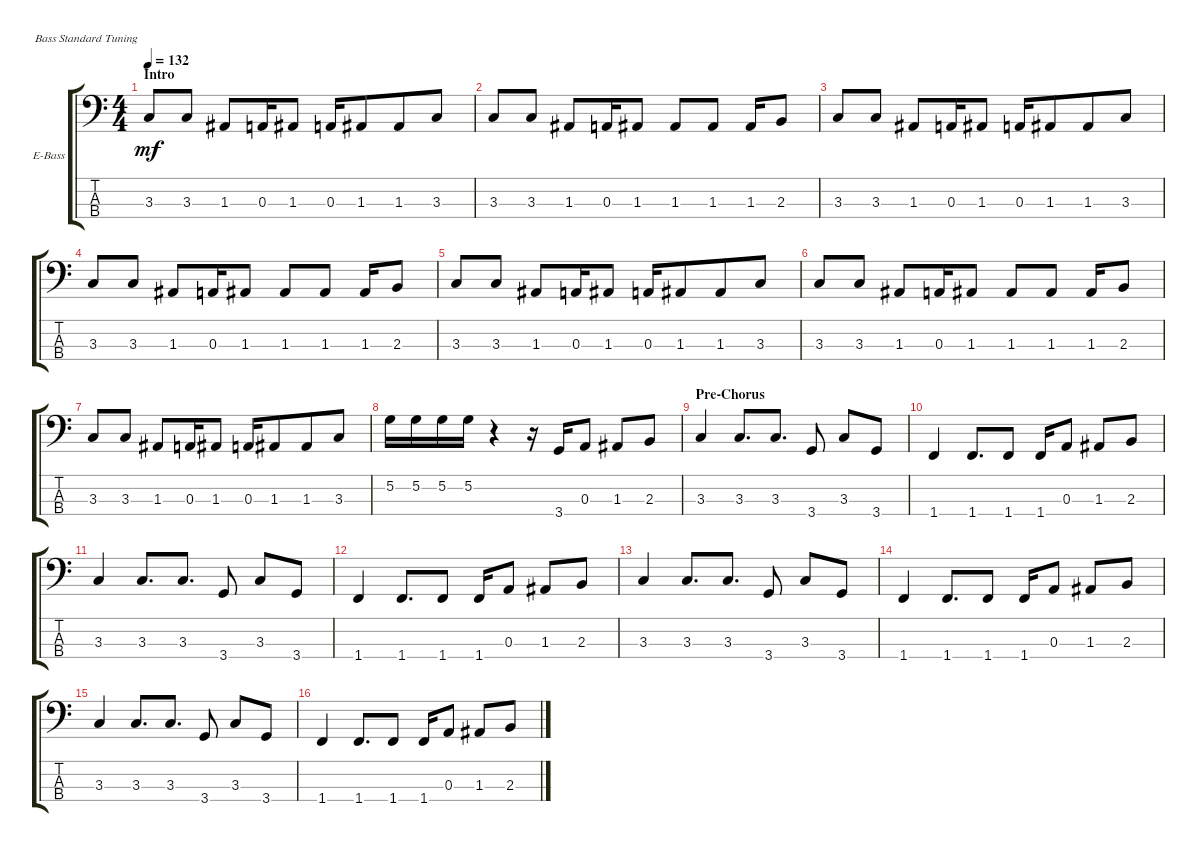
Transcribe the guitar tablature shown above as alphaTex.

\defaultSystemsLayout 4
\bracketExtendMode groupsimilarinstruments
\firstSystemTrackNameOrientation horizontal
\otherSystemsTrackNameOrientation horizontal
\track ("Bass" "E-Bass") {instrument electricbassfinger}
\staff {score tabs}
\tuning (G2 D2 A1 E1)
\ts (4 4)
\section ("" "Intro")
\tempo 132
\clef f4
\scale
0.485477
\ks c
3.3.8{dy mf instrument electricbassfinger} 3.3.8 1.3.8 0.3.16 1.3.8 0.3.16 1.3.8{beam merge} 1.3.8 3.3.8 |
\scale
0.257261 3.3.8 3.3.8 1.3.8 0.3.16 1.3.8 1.3.8 1.3.8 1.3.16 2.3.8 |
\scale
0.257261 3.3.8 3.3.8 1.3.8 0.3.16 1.3.8 0.3.16 1.3.8{beam merge} 1.3.8 3.3.8 |
\scale
0.333333 3.3.8 3.3.8 1.3.8 0.3.16 1.3.8 1.3.8 1.3.8 1.3.16 2.3.8 |
\scale
0.333333 3.3.8 3.3.8 1.3.8 0.3.16 1.3.8 0.3.16 1.3.8{beam merge} 1.3.8 3.3.8 |
\scale
0.333333 3.3.8 3.3.8 1.3.8 0.3.16 1.3.8 1.3.8 1.3.8 1.3.16 2.3.8 |
\scale
0.333333 3.3.8 3.3.8 1.3.8 0.3.16 1.3.8 0.3.16 1.3.8{beam merge} 1.3.8 3.3.8 |
\scale
0.333333 5.2.16 5.2.16 5.2.16 5.2.16 r.4 r.16 3.4.16 0.3.8 1.3.8 2.3.8 |
\section ("" "Pre-Chorus")
\scale
0.333333 3.3.4 3.3.8{d} 3.3.8{d} 3.4.8 3.3.8 3.4.8 |
1.4.4 1.4.8{d} 1.4.8 1.4.16 0.3.8 1.3.8 2.3.8 |
3.3.4 3.3.8{d} 3.3.8{d} 3.4.8 3.3.8 3.4.8 |
1.4.4 1.4.8{d} 1.4.8 1.4.16 0.3.8 1.3.8 2.3.8 |
3.3.4 3.3.8{d} 3.3.8{d} 3.4.8 3.3.8 3.4.8 |
1.4.4 1.4.8{d} 1.4.8 1.4.16 0.3.8 1.3.8 2.3.8 |
3.3.4 3.3.8{d} 3.3.8{d} 3.4.8 3.3.8 3.4.8 |
1.4.4 1.4.8{d} 1.4.8 1.4.16 0.3.8 1.3.8 2.3.8
